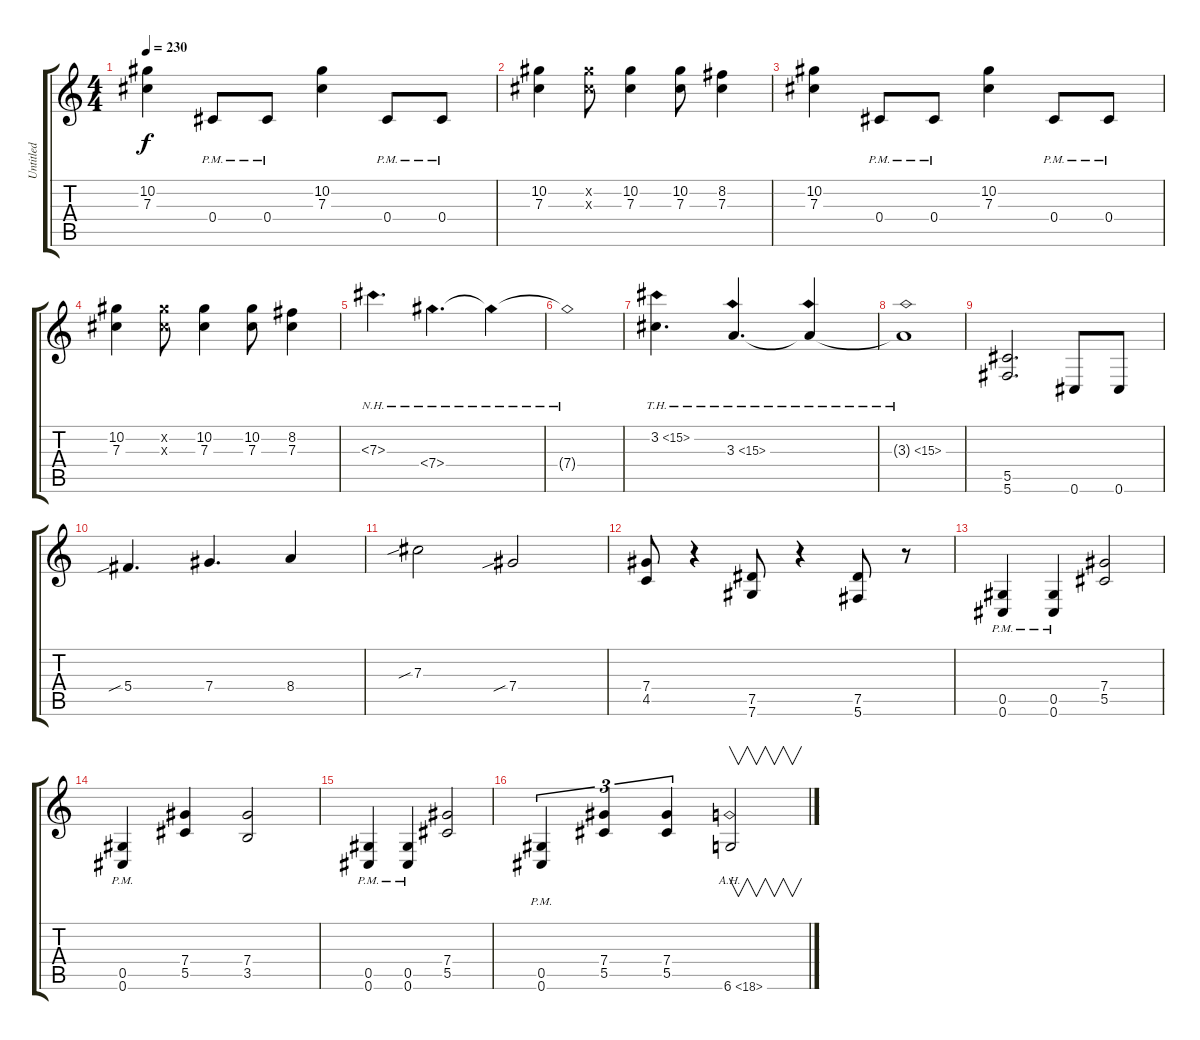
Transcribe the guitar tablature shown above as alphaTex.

\track ("Untitled" "Untitled") {instrument distortionguitar}
\staff {score tabs}
\tuning (Eb4 Bb3 Gb3 Db3 Ab2 Db2) {hide}
\ts (4 4)
\tempo 230
\clef g2
\ks c
(10.2 7.3).4{dy f} 0.4{pm}.8 0.4{pm}.8 (10.2 7.3).4 0.4{pm}.8 0.4{pm}.8 |
(10.2 7.3).4 (10.2{x} 7.3{x}).8 (10.2 7.3).4 (10.2 7.3).8 (8.2 7.3).4 |
(10.2 7.3).4 0.4{pm}.8 0.4{pm}.8 (10.2 7.3).4 0.4{pm}.8 0.4{pm}.8 |
(10.2 7.3).4 (10.2{x} 7.3{x}).8 (10.2 7.3).4 (10.2 7.3).8 (8.2 7.3).4 |
7.3{nh}.4{d} 7.4{nh}.4{d} 7.4{nh t}.4 |
7.4{nh t}.1 |
3.2{th 12}.4{d} 3.3{th 12}.4{d} 3.3{th 12 t}.4 |
3.3{th 12 t}.1 |
(5.5 5.6).2{d} 0.6.8 0.6.8 |
5.4{sib}.4{d} 7.4.4{d} 8.4.4 |
7.3{sib}.2 7.4{sib}.2 |
(7.4 4.5).8 r.4 (7.5 7.6).8 r.4 (7.5 5.6).8 r.8 |
(0.5{pm} 0.6{pm}).4 (0.5{pm} 0.6{pm}).4 (7.4 5.5).2 |
(0.5{pm} 0.6{pm}).4 (7.4 5.5).4 (7.4 3.5).2 |
(0.5{pm} 0.6{pm}).4 (0.5{pm} 0.6{pm}).4 (7.4 5.5).2 |
(0.5{pm} 0.6{pm}).4{tu (3 2)} (7.4 5.5).4{tu (3 2)} (7.4 5.5).4{tu (3 2)} 6.6{ah 12}.2{v}
